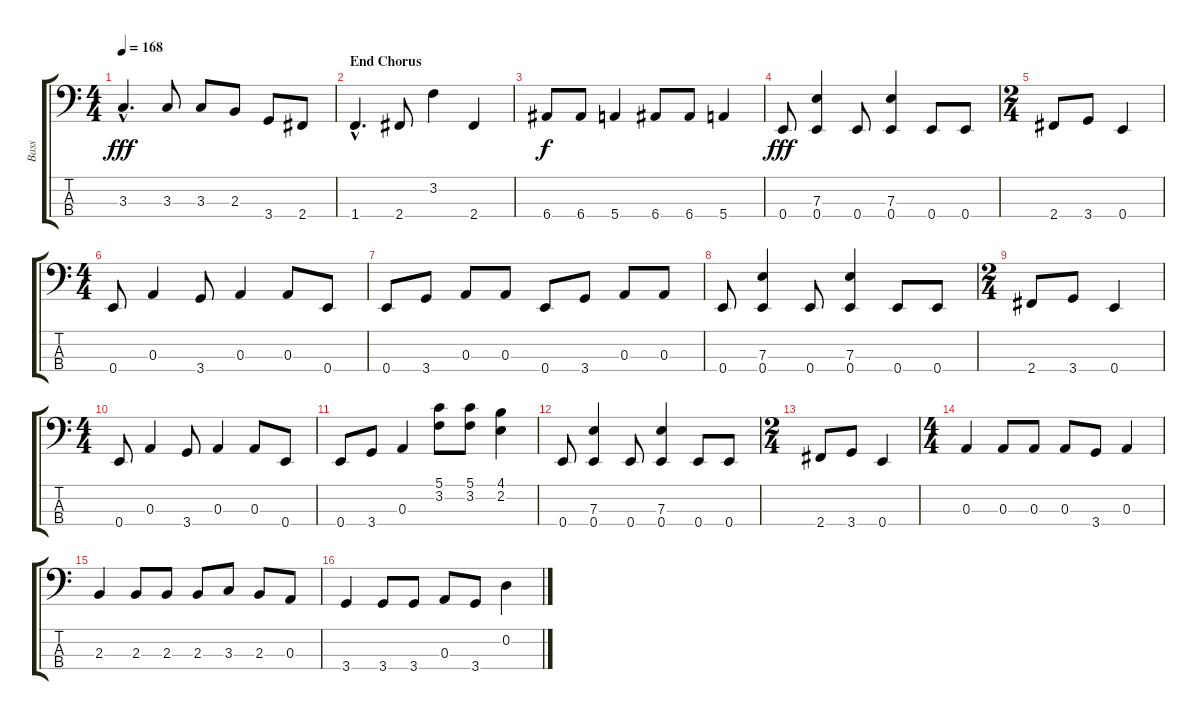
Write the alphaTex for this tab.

\track ("Bass" "Bass") {instrument electricbasspick}
\staff {score tabs}
\tuning (G2 D2 A1 E1) {hide}
\ts (4 4)
\tempo 168
\clef f4
\ks c
3.3{hac}.4{d dy fff} 3.3.8 3.3.8 2.3.8 3.4.8 2.4.8 |
\section ("" "End Chorus")
1.4{hac}.4{d} 2.4.8 3.2.4 2.4.4 |
6.4.8{dy f} 6.4.8 5.4.4 6.4.8 6.4.8 5.4.4 |
0.4.8{dy fff} (7.3 0.4).4 0.4.8 (7.3 0.4).4 0.4.8 0.4.8 |
\ts (2 4)
2.4.8 3.4.8 0.4.4 |
\ts (4 4)
0.4.8 0.3.4 3.4.8 0.3.4 0.3.8 0.4.8 |
0.4.8 3.4.8 0.3.8 0.3.8 0.4.8 3.4.8 0.3.8 0.3.8 |
0.4.8 (7.3 0.4).4 0.4.8 (7.3 0.4).4 0.4.8 0.4.8 |
\ts (2 4)
2.4.8 3.4.8 0.4.4 |
\ts (4 4)
0.4.8 0.3.4 3.4.8 0.3.4 0.3.8 0.4.8 |
0.4.8 3.4.8 0.3.4 (5.1 3.2).8 (5.1 3.2).8 (4.1 2.2).4 |
0.4.8 (7.3 0.4).4 0.4.8 (7.3 0.4).4 0.4.8 0.4.8 |
\ts (2 4)
2.4.8 3.4.8 0.4.4 |
\ts (4 4)
0.3.4 0.3.8 0.3.8 0.3.8 3.4.8 0.3.4 |
2.3.4 2.3.8 2.3.8 2.3.8 3.3.8 2.3.8 0.3.8 |
3.4.4 3.4.8 3.4.8 0.3.8 3.4.8 0.2.4
